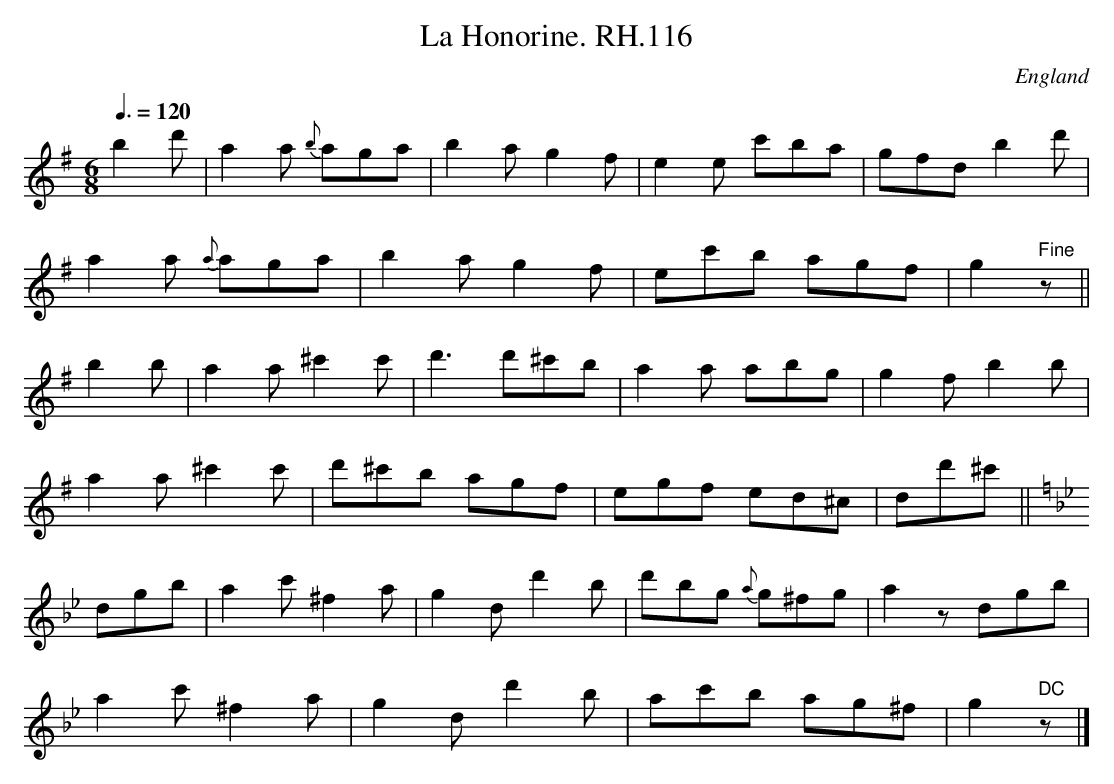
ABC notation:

X:1
T:La Honorine. RH.116
O:England
M:6/8
L:1/8
Q:3/8=120
K:G major
b2d'|\
a2a {b}aga|b2a g2f|e2e c'ba|gfd b2d'|!
a2a {a}aga|b2a g2f|ec'b agf|g2" Fine"z||!
b2b|a2a ^c'2c'|d'3 d'^c'b|a2a abg|g2f b2b|!
a2a ^c'2c'|d'^c'b agf|egf ed^c|dd'^c'||!
K:Bb
dgb|a2c' ^f2a|g2d d'2b|d'bg {a}g^fg|a2z dgb|!
a2c' ^f2a|g2d d'2b|ac'b ag^f|g2" DC"z|]
